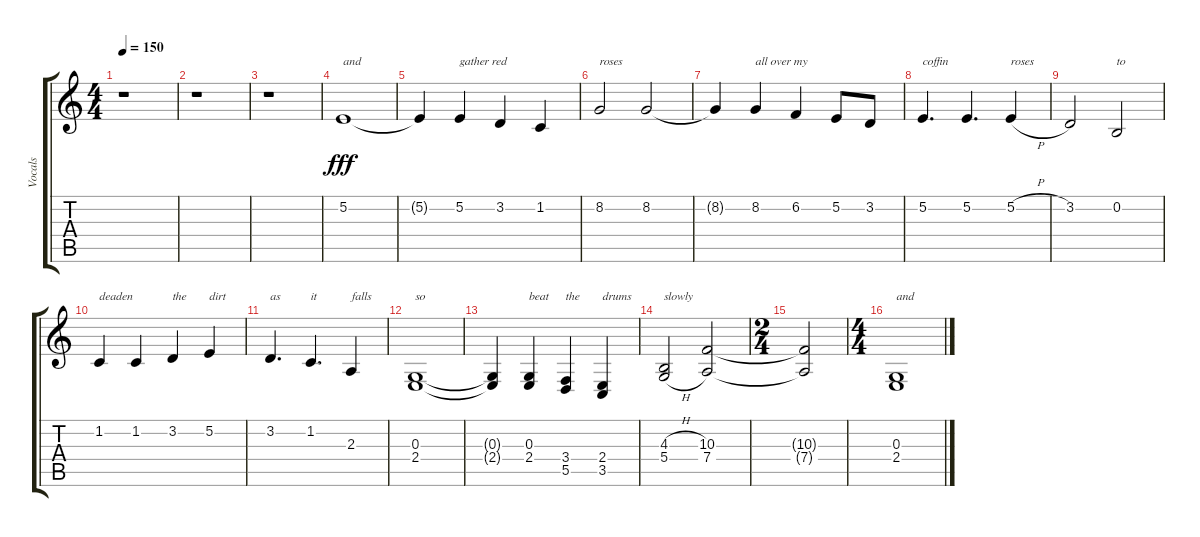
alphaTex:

\track ("Vocals" "Vocals") {instrument flute}
\staff {score tabs}
\tuning (E4 B3 G3 D3 A2 E2) {hide}
\ts (4 4)
\tempo 150
\clef g2
\ks c
r.1{dy fff} |
r.1 |
r.1 |
5.2.1{txt "and"} |
5.2{t}.4 5.2.4{txt "gather red"} 3.2.4 1.2.4 |
8.2.2{txt "roses"} 8.2.2 |
8.2{t}.4 8.2.4{txt "all over my"} 6.2.4 5.2.8 3.2.8 |
5.2.4{d txt "coffin"} 5.2.4{d} 5.2{h}.4{txt "roses"} |
3.2.2 0.2.2{txt "to"} |
1.2.4{txt "deaden"} 1.2.4 3.2.4{txt "the"} 5.2.4{txt "dirt"} |
3.2.4{d txt "as"} 1.2.4{d txt "it"} 2.3.4{txt "falls"} |
(0.3 2.4).1{txt "so"} |
(0.3{t} 2.4{t}).4 (0.3 2.4).4{txt "beat"} (3.4 5.5).4{txt "the"} (2.4 3.5).4{txt "drums"} |
(4.3{h} 5.4{h}).2{txt "slowly"} (10.3 7.4).2 |
\ts (2 4)
(10.3{t} 7.4{t}).2 |
\ts (4 4)
(0.3 2.4).1{txt "and"}
